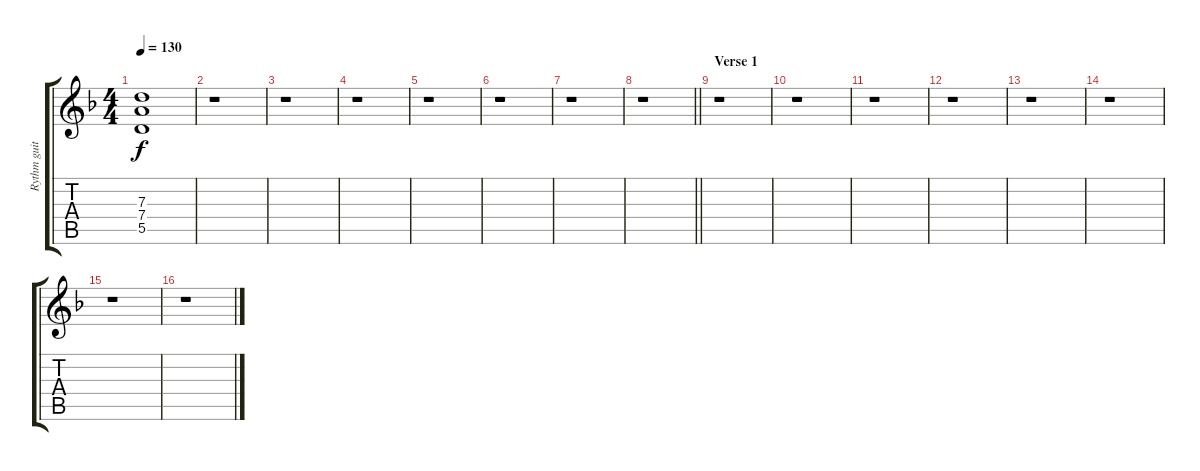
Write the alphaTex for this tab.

\track ("Rythm guitar" "Rythm guit") {instrument distortionguitar}
\staff {score tabs}
\tuning (E4 B3 G3 D3 A2 E2) {hide}
\ts (4 4)
\tempo 130
\clef g2
\ks dminor
(7.3 7.4 5.5).1{dy f volume 0} |
r.1 |
r.1 |
r.1 |
r.1 |
r.1 |
r.1 |
\barLineRight lightlight
r.1 |
\section ("" "Verse 1")
r.1 |
r.1 |
r.1 |
r.1 |
r.1 |
r.1 |
r.1 |
r.1
